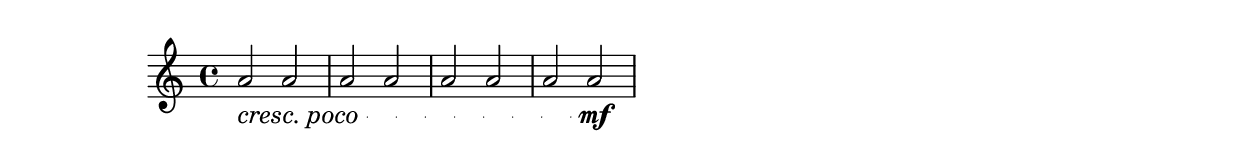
%% Do not edit this file; it is automatically
%% generated from LSR http://lsr.dsi.unimi.it
%% This file is in the public domain.
\version "2.12.2"

\header {
  lsrtags = "expressive-marks"

%% Translation of GIT committish: a874fda3641c9e02f61be5c41b215b8304b8ed00
  texidoces = "
Se puede modificar el texto empleado para los crescendos y
decrescendos modificando las propiedades de contexto
@code{crescendoText} y @code{decrescendoText}.  El estilo de la
línea de extensión se puede cambiar modificando la propiedad
@code{'style} de @code{DynamicTextSpanner}.  El valor
predeterminado es @code{'hairpin} (regulador), y entre otros
valores posibles se encuentran @code{'line} (línea),
@code{'dashed-line} (línea discontinua) y @code{'dotted-line}
(línea de puntos):

"
  doctitlees = "Cambiar el texto y los estilos de objeto de extensión para las indicaciones dinámicas textuales"


%% Translation of GIT committish: 0a868be38a775ecb1ef935b079000cebbc64de40
texidocde = "
Der Text, der für Crescendo und Decrescendo gesetzt wird, kann geändert
werden, indem man die Eigenschaften @code{crescendoText} und
@code{decrescendoText} verändert.  Der Stil des Streckers kann auch
geändert werden, indem die @code{'style}-Eigenschaft des
@code{DynamicTextSpanner} beeinflusst wird.  Der Standardwert ist
@code{'hairpin}, andere Möglichkeiten sind @code{'line}, @code{'dashed-line}
und @code{'dotted-line}.
"
  doctitlede = "Text und Strecker-Stile für Dynamik-Texte ändern"

%% Translation of GIT committish: 4ab2514496ac3d88a9f3121a76f890c97cedcf4e
  texidocfr = "
Le texte par défaut des crescendos et decrescendos se change en
modifiant les propriétés de contexte @code{crescendoText} et
@code{decrescendoText}. L'aspect de la ligne d'extension est fonction
de la propriété @code{'style} du @code{DynamicTextSpanner}.  Sa valeur
par défaut est @code{'hairpin}, mais d'autres valeurs sont disponibles,
comme @code{'line}, @code{'dashed-line} et @code{'dotted-line}.

"
  doctitlefr = "Modifidation du texte et de l'extension de nuances textuelles"


  texidoc = "
The text used for crescendos and decrescendos can be changed by
modifying the context properties @code{crescendoText} and
@code{decrescendoText}. The style of the spanner line can be changed by
modifying the @code{'style} property of @code{DynamicTextSpanner}.  The
default value is @code{'hairpin}, and other possible values include
@code{'line}, @code{'dashed-line} and @code{'dotted-line}.

"
  doctitle = "Changing text and spanner styles for text dynamics"
} % begin verbatim

\relative c'' {
  \set crescendoText = \markup { \italic { cresc. poco } }
  \set crescendoSpanner = #'text
  \override DynamicTextSpanner #'style = #'dotted-line
  a2\< a
  a2 a
  a2 a
  a2 a\mf
}
